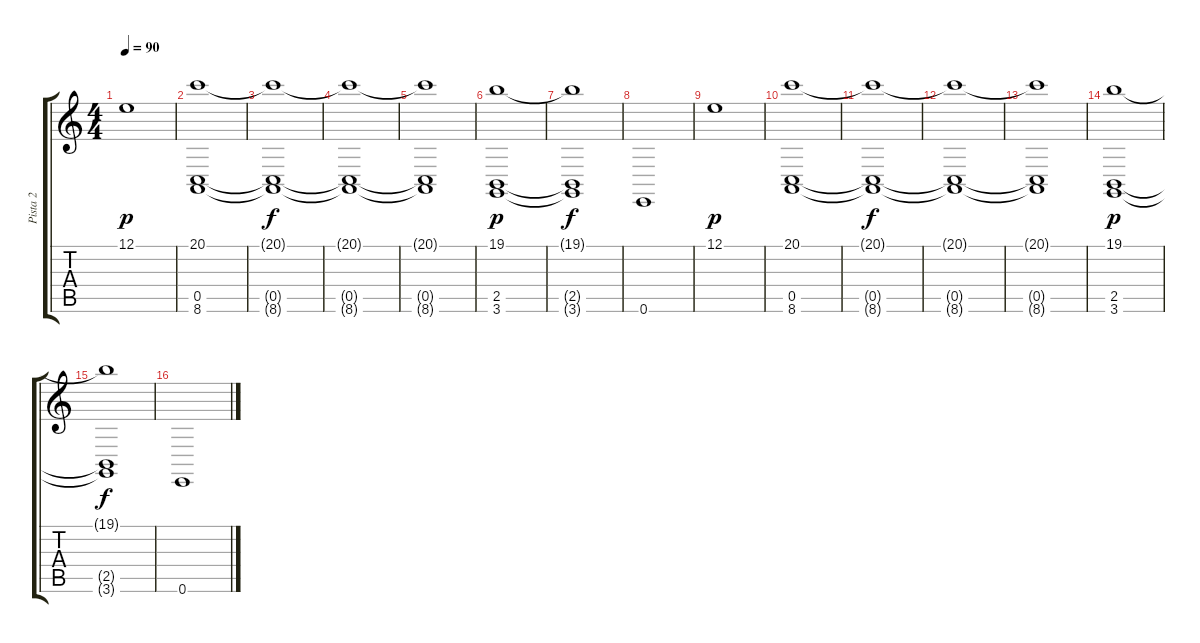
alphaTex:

\track ("Pista 2" "Pista 2") {instrument synthstrings1}
\staff {score tabs}
\tuning (E4 B3 G3 D3 A2 E2) {hide}
\ts (4 4)
\tempo 90
\clef g2
\ks c
12.1.1{dy p} |
(20.1 0.5 8.6).1 |
(20.1{t} 0.5{t} 8.6{t}).1{dy f} |
(20.1{t} 0.5{t} 8.6{t}).1 |
(20.1{t} 0.5{t} 8.6{t}).1 |
(19.1 2.5 3.6).1{dy p} |
(19.1{t} 2.5{t} 3.6{t}).1{dy f} |
0.6.1 |
12.1.1{dy p} |
(20.1 0.5 8.6).1 |
(20.1{t} 0.5{t} 8.6{t}).1{dy f} |
(20.1{t} 0.5{t} 8.6{t}).1 |
(20.1{t} 0.5{t} 8.6{t}).1 |
(19.1 2.5 3.6).1{dy p} |
(19.1{t} 2.5{t} 3.6{t}).1{dy f} |
0.6.1
